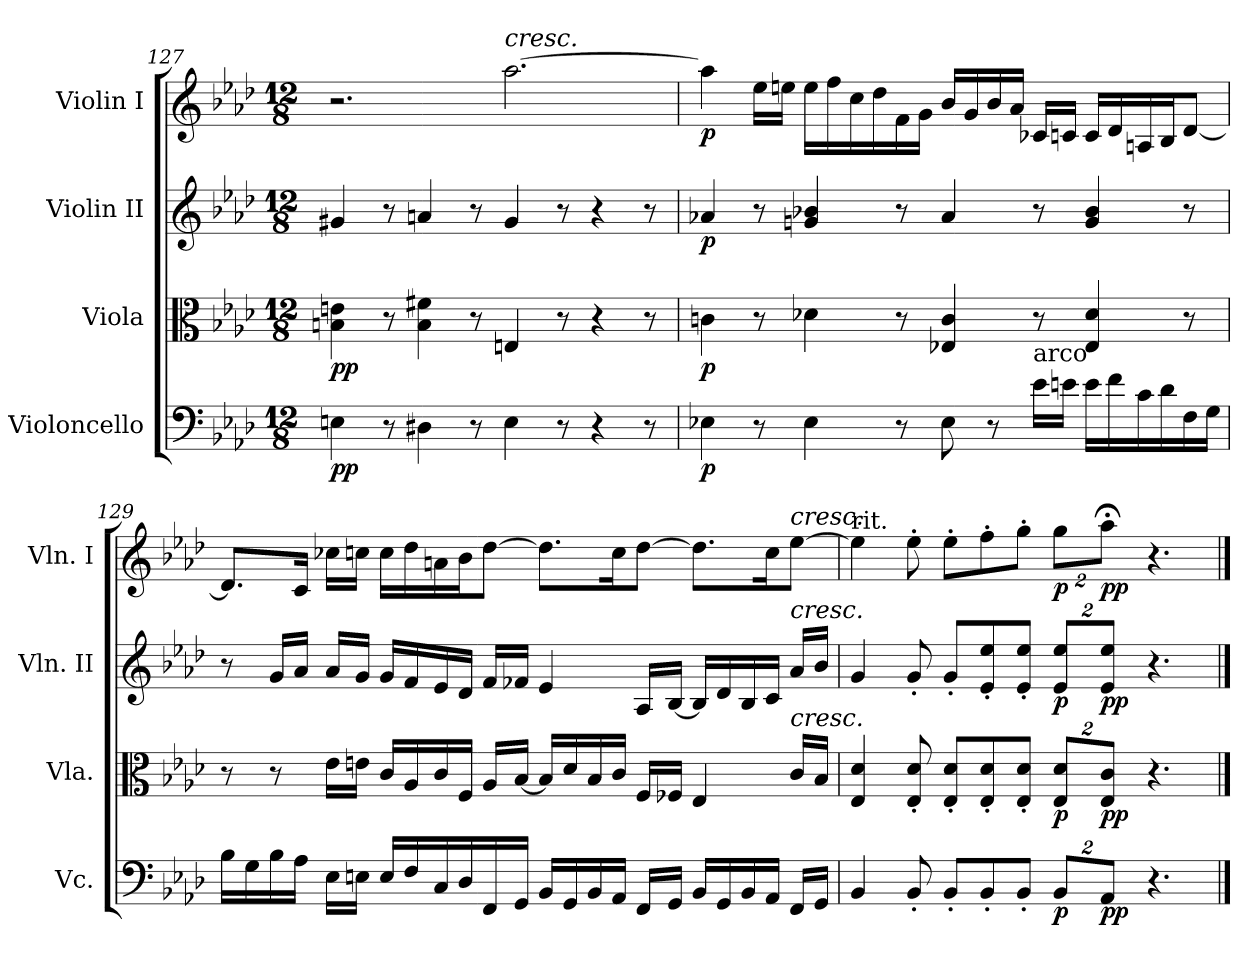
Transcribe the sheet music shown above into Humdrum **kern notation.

**kern	**dynam	**kern	**dynam	**kern	**dynam	**kern	**dynam
*part4	*part4	*part3	*part3	*part2	*part2	*part1	*part1
*staff4	*staff4	*staff3	*staff3	*staff2	*staff2	*staff1	*staff1
*I"Violoncello	*	*I"Viola	*	*I"Violin II	*	*I"Violin I	*
*I'Vc.	*	*I'Vla.	*	*I'Vln. II	*	*I'Vln. I	*
*clefF4	*	*clefC3	*	*clefG2	*	*clefG2	*
*k[b-e-a-d-]	*	*k[b-e-a-d-]	*	*k[b-e-a-d-]	*	*k[b-e-a-d-]	*
*A-:	*	*A-:	*	*A-:	*	*A-:	*
*M12/8	*	*M12/8	*	*M12/8	*	*M12/8	*
=127	=127	=127	=127	=127	=127	=127	=127
!	!LO:DY:b	!	!LO:DY:b	!	!	!	!
4En\	pp	4Bn\ 4en\	pp	4g#X/	.	2.r	.
8r	.	8r	.	8r	.	.	.
4D#X\	.	4B\ 4f#X\	.	4an/	.	.	.
8r	.	8r	.	8r	.	.	.
!	!	!	!	!	!	!LO:TX:a:i:t=cresc.	!
4E\	.	4En/	.	4g#/	.	[2.aa-\	.
8r	.	8r	.	8r	.	.	.
4r	.	4r	.	4r	.	.	.
8r	.	8r	.	8r	.	.	.
!!LO:PB:g=z
=128	=128	=128	=128	=128	=128	=128	=128
!	!LO:DY:b	!	!LO:DY:b	!	!LO:DY:b	!	!LO:DY:b
4E-X\	p	4cn\	p	4a-X/	p	4aa-\]	p
8r	.	8r	.	8r	.	16ee-\LL	.
.	.	.	.	.	.	16een\JJ	.
4E-\	.	4d-X\	.	4gn/ 4b-X/	.	16ee\LL	.
.	.	.	.	.	.	16ff\	.
.	.	.	.	.	.	16cc\	.
.	.	.	.	.	.	16dd-\	.
8r	.	8r	.	8r	.	16f\	.
.	.	.	.	.	.	16g\JJ	.
8E-\	.	4E-X/ 4c/	.	4a-/	.	16b-/LL	.
.	.	.	.	.	.	16g/	.
8r	.	.	.	.	.	16b-/	.
.	.	.	.	.	.	16a-/JJ	.
!LO:TX:a:t=arco	!	!	!	!	!	!	!
16e-\LL	.	8r	.	8r	.	16c-X/LL	.
16en\JJ	.	.	.	.	.	16cn/JJ	.
16e\LL	.	4E-/ 4d-/	.	4g/ 4b-/	.	16c/LL	.
16f\	.	.	.	.	.	16d-/	.
16c\	.	.	.	.	.	16An/	.
16d-\	.	.	.	.	.	16B-/J	.
16F\	.	8r	.	8r	.	[8d-/J	.
16G\JJ	.	.	.	.	.	.	.
!!LO:PB:g=z
=129	=129	=129	=129	=129	=129	=129	=129
16B-\LL	.	8r	.	8r	.	8.d-/L]	.
16G\	.	.	.	.	.	.	.
16B-\	.	8r	.	16g/LL	.	.	.
16A-\JJ	.	.	.	16a-/JJ	.	16c/Jk	.
16E-\LL	.	16e-\LL	.	16a-/LL	.	16cc-X\LL	.
16En\JJ	.	16en\JJ	.	16g/JJ	.	16ccn\JJ	.
16E/LL	.	16c/LL	.	16g/LL	.	16cc\LL	.
16F/	.	16A-/	.	16f/	.	16dd-\	.
16C/	.	16c/	.	16e-/	.	16an\	.
16D-/	.	16F/JJ	.	16d-/JJ	.	16b-\J	.
16FF/	.	16A-/LL	.	16f/LL	.	[8dd-\J	.
16GG/JJ	.	[16B-/JJ	.	16f-X/JJ	.	.	.
16BB-/LL	.	16B-/LL]	.	4e-/	.	8.dd-\L]	.
16GG/	.	16d-/	.	.	.	.	.
16BB-/	.	16B-/	.	.	.	.	.
16AA-/JJ	.	16c/JJ	.	.	.	16cc\K	.
16FF/LL	.	16F/LL	.	16A-/LL	.	[8dd-\J	.
16GG/JJ	.	16F-X/JJ	.	[16B-/JJ	.	.	.
16BB-/LL	.	4E-/	.	16B-/LL]	.	8.dd-\L]	.
16GG/	.	.	.	16d-/	.	.	.
16BB-/	.	.	.	16B-/	.	.	.
16AA-/JJ	.	.	.	16c/JJ	.	16cc\K	.
!	!	!	!	!	!	!LO:TX:a:i:t=cresc.	!
!	!	!	!	!LO:TX:a:i:t=cresc.	!	!	!
!	!	!LO:TX:a:i:t=cresc.	!	!	!	!	!
16FF/LL	.	16c/LL	.	16a-/LL	.	[8ee-\J	.
16GG/JJ	.	16B-/JJ	.	16b-/JJ	.	.	.
!!LO:LB:g=z
=130	=130	=130	=130	=130	=130	=130	=130
!	!	!	!	!	!	!LO:TX:a:t=rit.	!
4BB-/	.	4E-/ 4d-/	.	4g/	.	4ee-\]	.
8BB-'/	.	8E-/' 8d-/'	.	8g'/	.	8ee-'\	.
8BB-'/L	.	8E-/' 8d-/'L	.	8g'/L	.	8ee-'\L	.
8BB-'/	.	8E-/' 8d-/'	.	8e-/' 8ee-/'	.	8ff'\	.
8BB-'/J	.	8E-/' 8d-/'J	.	8e-/' 8ee-/'J	.	8gg'\J	.
*Xbrackettup	*	*Xbrackettup	*	*Xbrackettup	*	*Xbrackettup	*
!	!LO:DY:b	!	!LO:DY:b	!	!LO:DY:b	!	!LO:DY:b
16%3BB-/L	p	16%3E-/ 16%3d-/L	p	16%3e-/ 16%3ee-/L	p	16%3gg\L	p
!	!LO:DY:b	!	!LO:DY:b	!	!LO:DY:b	!	!LO:DY:b
16%3AA-/J	pp	16%3E-/ 16%3c/J	pp	16%3e-/ 16%3ee-/J	pp	16%3aa-;<\J	pp
4.r	.	4.r	.	4.r	.	4.r	.
==	==	==	==	==	==	==	==
*-	*-	*-	*-	*-	*-	*-	*-
